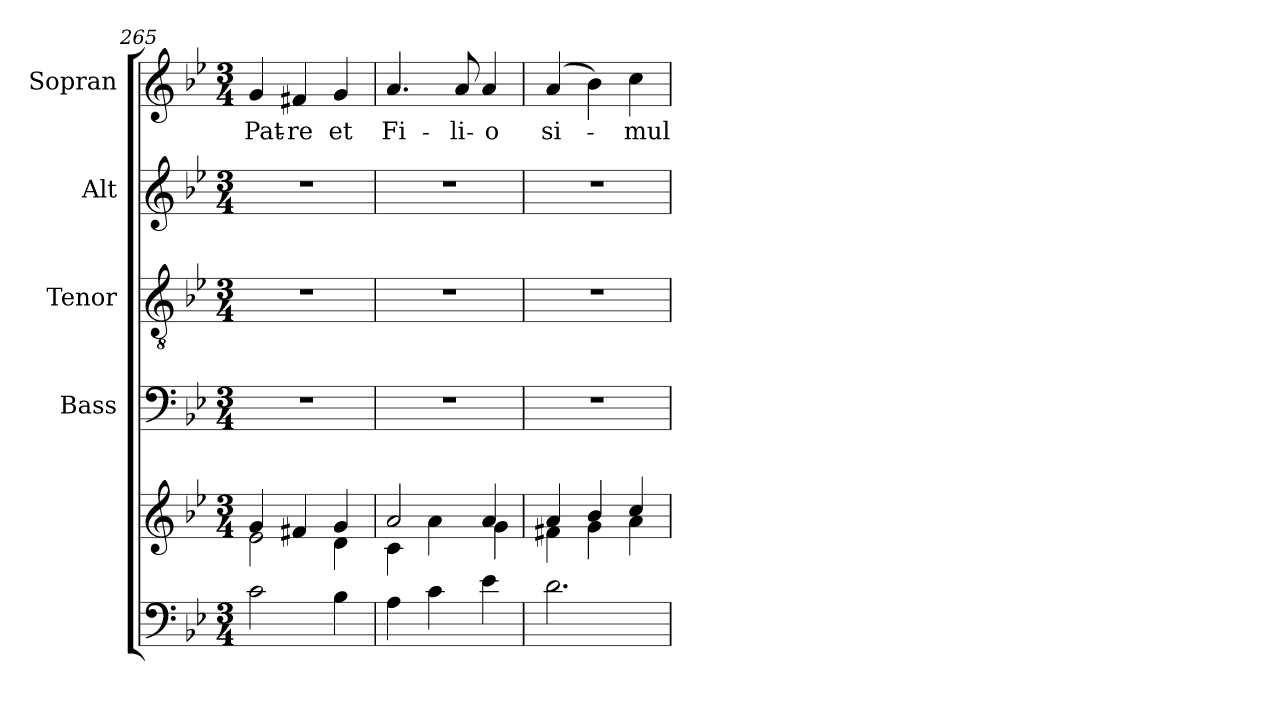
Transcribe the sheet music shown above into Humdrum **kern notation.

**kern	**kern	**kern	**kern	**kern	**kern	**text
*part5	*part5	*part4	*part3	*part2	*part1	*part1
*staff6	*staff5	*staff4	*staff3	*staff2	*staff1	*staff1
*	*	*I"Bass	*I"Tenor	*I"Alt	*I"Sopran	*
*	*	*I'B.	*I'T.	*I'A.	*I'S.	*
*clefF4	*clefG2	*clefF4	*clefGv2	*clefG2	*clefG2	*
*k[b-e-]	*k[b-e-]	*k[b-e-]	*k[b-e-]	*k[b-e-]	*k[b-e-]	*
*B-:	*B-:	*B-:	*B-:	*B-:	*B-:	*
*M3/4	*M3/4	*M3/4	*M3/4	*M3/4	*M3/4	*
=265	=265	=265	=265	=265	=265	=265
*	*^	*	*	*	*	*
!	!	!	!	!	!	!	!LO:LY:b
2c\	4g/	2e-\	2.r	2.r	2.r	4g/	Pat-
!	!	!	!	!	!	!	!LO:LY:b
.	4f#X/	.	.	.	.	4f#X/	-re
!	!	!	!	!	!	!	!LO:LY:b
4B-\	4g/	4d\	.	.	.	4g/	et
=266	=266	=266	=266	=266	=266	=266	=266
!	!	!	!	!	!	!	!LO:LY:b
4A\	2a/	4c\	2.r	2.r	2.r	4.a/	Fi-
4c\	.	4a\	.	.	.	.	.
!	!	!	!	!	!	!	!LO:LY:b
.	.	.	.	.	.	8a/	-li-
!	!	!	!	!	!	!	!LO:LY:b
4e-\	4a/	4g\	.	.	.	4a/	-o
=267	=267	=267	=267	=267	=267	=267	=267
!	!	!	!	!	!	!	!LO:LY:b
2.d\	4a/	4f#X\	2.r	2.r	2.r	(4a/	si-
.	4b-/	4g\	.	.	.	4b-\)	.
!	!	!	!	!	!	!	!LO:LY:b
.	4cc/	4a\	.	.	.	4cc\	-mul
*	*v	*v	*	*	*	*	*
=	=	=	=	=	=	=
*-	*-	*-	*-	*-	*-	*-
